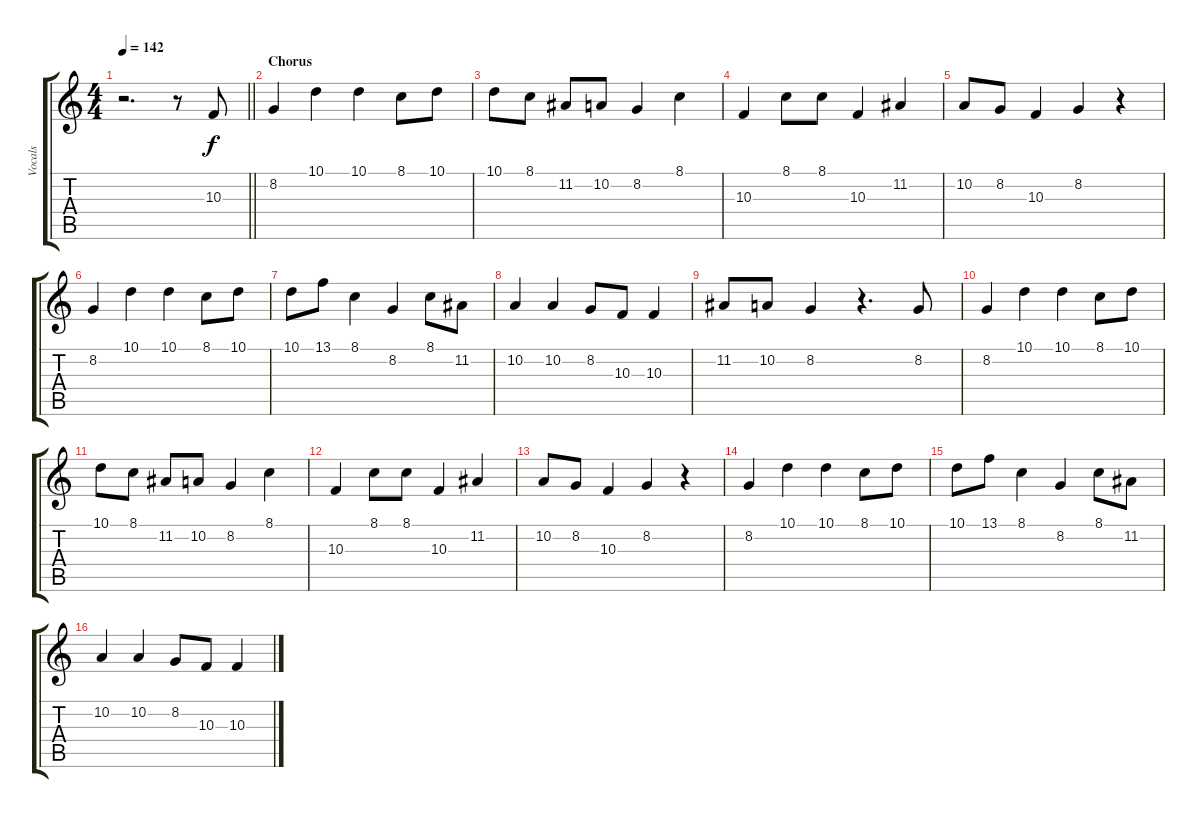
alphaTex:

\track ("Vocals" "Vocals") {instrument flute}
\staff {score tabs}
\tuning (E4 B3 G3 D3 A2 E2) {hide}
\ts (4 4)
\tempo 142
\clef g2
\barLineRight lightlight
\ks c
r.2{d dy f} r.8 10.3.8 |
\section ("" "Chorus")
8.2.4 10.1.4 10.1.4 8.1.8 10.1.8 |
10.1.8 8.1.8 11.2.8 10.2.8 8.2.4 8.1.4 |
10.3.4 8.1.8 8.1.8 10.3.4 11.2.4 |
10.2.8 8.2.8 10.3.4 8.2.4 r.4 |
8.2.4 10.1.4 10.1.4 8.1.8 10.1.8 |
10.1.8 13.1.8 8.1.4 8.2.4 8.1.8 11.2.8 |
10.2.4 10.2.4 8.2.8 10.3.8 10.3.4 |
11.2.8 10.2.8 8.2.4 r.4{d} 8.2.8 |
8.2.4 10.1.4 10.1.4 8.1.8 10.1.8 |
10.1.8 8.1.8 11.2.8 10.2.8 8.2.4 8.1.4 |
10.3.4 8.1.8 8.1.8 10.3.4 11.2.4 |
10.2.8 8.2.8 10.3.4 8.2.4 r.4 |
8.2.4 10.1.4 10.1.4 8.1.8 10.1.8 |
10.1.8 13.1.8 8.1.4 8.2.4 8.1.8 11.2.8 |
10.2.4 10.2.4 8.2.8 10.3.8 10.3.4
